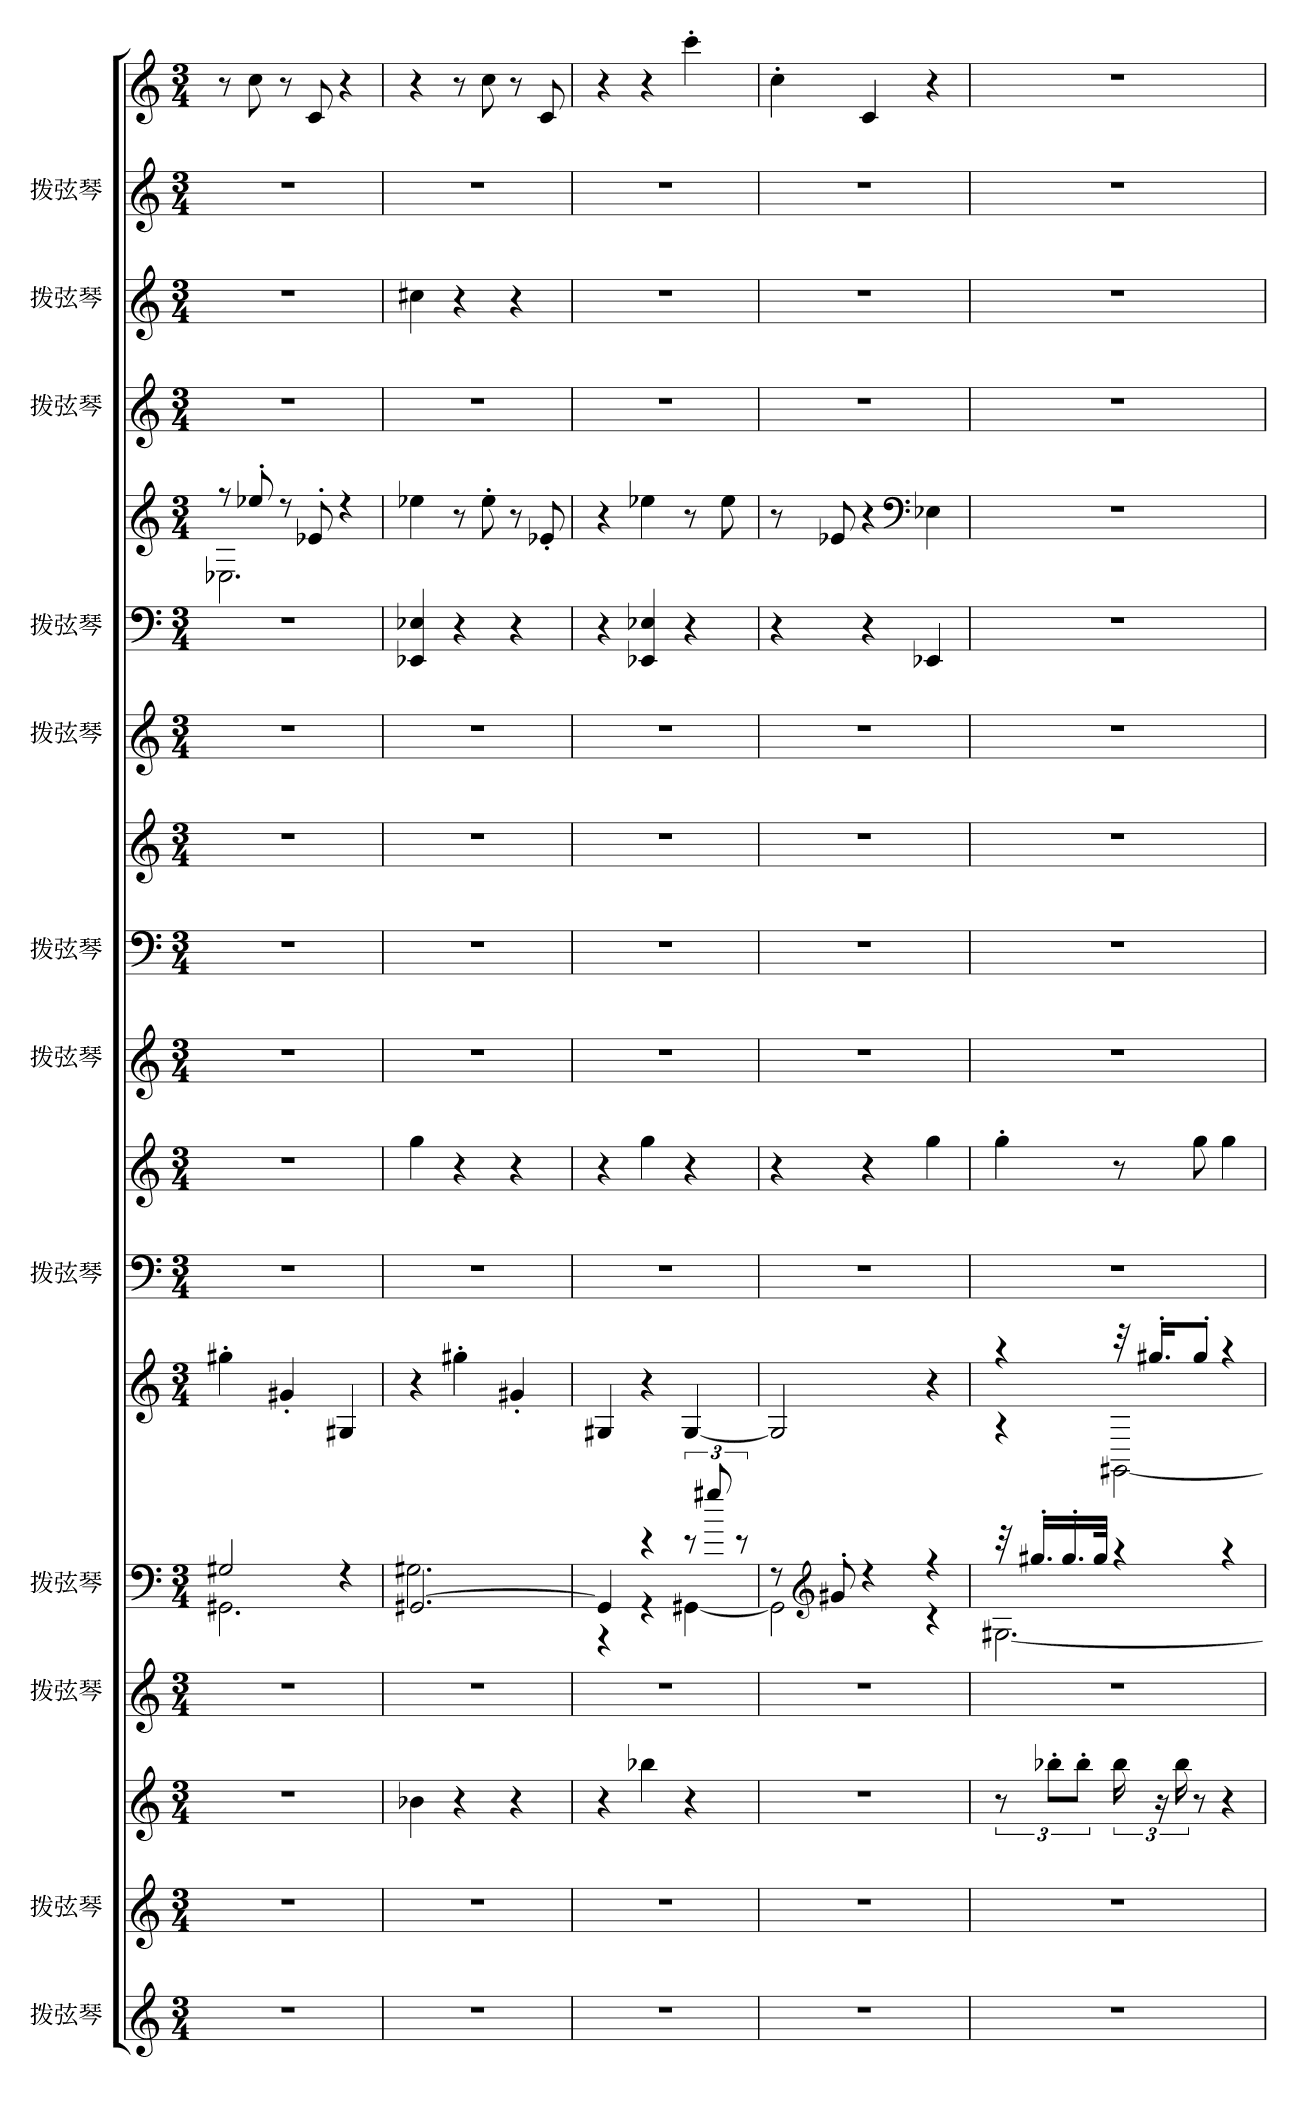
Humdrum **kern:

**kern	**kern	**kern	**kern	**kern	**kern	**kern	**kern	**kern	**kern	**kern	**kern	**kern	**kern	**kern	**kern	**kern	**kern
*part12	*part11	*part11	*part10	*part9	*part9	*part8	*part8	*part7	*part6	*part6	*part5	*part4	*part4	*part3	*part2	*part1	*part1
*staff18	*staff17	*staff16	*staff15	*staff14	*staff13	*staff12	*staff11	*staff10	*staff9	*staff8	*staff7	*staff6	*staff5	*staff4	*staff3	*staff2	*staff1
*I"拨弦琴	*I"拨弦琴	*	*I"拨弦琴	*I"拨弦琴	*	*I"拨弦琴	*	*I"拨弦琴	*I"拨弦琴	*	*I"拨弦琴	*I"拨弦琴	*	*I"拨弦琴	*I"拨弦琴	*I"拨弦琴	*
*clefG2	*clefG2	*clefG2	*clefG2	*clefF4	*clefG2	*clefF4	*clefG2	*clefG2	*clefF4	*clefG2	*clefG2	*clefF4	*clefG2	*clefG2	*clefG2	*clefG2	*clefG2
*k[]	*k[]	*k[]	*k[]	*k[]	*k[]	*k[]	*k[]	*k[]	*k[]	*k[]	*k[]	*k[]	*k[]	*k[]	*k[]	*k[]	*k[]
*M3/4	*M3/4	*M3/4	*M3/4	*M3/4	*M3/4	*M3/4	*M3/4	*M3/4	*M3/4	*M3/4	*M3/4	*M3/4	*M3/4	*M3/4	*M3/4	*M3/4	*M3/4
*MM149	*MM149	*MM149	*MM149	*MM149	*MM149	*MM149	*MM149	*MM149	*MM149	*MM149	*MM149	*MM149	*MM149	*MM149	*MM149	*MM149	*MM149
=1	=1	=1	=1	=1	=1	=1	=1	=1	=1	=1	=1	=1	=1	=1	=1	=1	=1
*	*	*	*	*^	*	*	*	*	*	*	*	*	*^	*	*	*	*
2.r	2.r	2.r	2.r	2G#X/	2.GG#X\	4gg#X'\	2.r	2.r	2.r	2.r	2.r	2.r	2.r	8r	2.E-X\	2.r	2.r	2.r	8r
.	.	.	.	.	.	.	.	.	.	.	.	.	.	8ee-X'/	.	.	.	.	8cc\
.	.	.	.	.	.	4g#X'/	.	.	.	.	.	.	.	8r	.	.	.	.	8r
.	.	.	.	.	.	.	.	.	.	.	.	.	.	8e-X'/	.	.	.	.	8c/
.	.	.	.	4r	.	4G#X/	.	.	.	.	.	.	.	4r	.	.	.	.	4r
*	*	*	*	*	*	*	*	*	*	*	*	*	*	*v	*v	*	*	*	*
=2	=2	=2	=2	=2	=2	=2	=2	=2	=2	=2	=2	=2	=2	=2	=2	=2	=2	=2
2.r	2.r	4b-X\	2.r	[2.GG#X/	2.G#X\	4r	2.r	4gg\	2.r	2.r	2.r	2.r	4EE-X/ 4E-X/	4ee-X\	2.r	4cc#X\	2.r	4r
.	.	4r	.	.	.	4gg#X'\	.	4r	.	.	.	.	4r	8r	.	4r	.	8r
.	.	.	.	.	.	.	.	.	.	.	.	.	.	8ee-'\	.	.	.	8cc\
.	.	4r	.	.	.	4g#X'/	.	4r	.	.	.	.	4r	8r	.	4r	.	8r
.	.	.	.	.	.	.	.	.	.	.	.	.	.	8e-X'/	.	.	.	8c/
=3	=3	=3	=3	=3	=3	=3	=3	=3	=3	=3	=3	=3	=3	=3	=3	=3	=3	=3
2.r	2.r	4r	2.r	4GG#/]	4r	4G#X/	2.r	4r	2.r	2.r	2.r	2.r	4r	4r	2.r	2.r	2.r	4r
.	.	4bb-X\	.	4r	4r	4r	.	4gg\	.	.	.	.	4EE-X/ 4E-X/	4ee-X\	.	.	.	4r
.	.	4r	.	12r	[4GG#X\	[4G#/	.	4r	.	.	.	.	4r	8r	.	.	.	4ccc'\
.	.	.	.	12gg#X/	.	.	.	.	.	.	.	.	.	.	.	.	.	.
.	.	.	.	.	.	.	.	.	.	.	.	.	.	8ee-\	.	.	.	.
.	.	.	.	12r	.	.	.	.	.	.	.	.	.	.	.	.	.	.
=4	=4	=4	=4	=4	=4	=4	=4	=4	=4	=4	=4	=4	=4	=4	=4	=4	=4	=4
2.r	2.r	2.r	2.r	8r	2GG#\]	2G#/]	2.r	4r	2.r	2.r	2.r	2.r	4r	8r	2.r	2.r	2.r	4cc'\
*	*	*	*	*clefG2	*	*	*	*	*	*	*	*	*	*	*	*	*	*
.	.	.	.	8g#X'/	.	.	.	.	.	.	.	.	.	8e-X/	.	.	.	.
.	.	.	.	4r	.	.	.	4r	.	.	.	.	4r	4r	.	.	.	4c/
*	*	*	*	*	*	*	*	*	*	*	*	*	*	*clefF4	*	*	*	*
.	.	.	.	4r	4r	4r	.	4gg\	.	.	.	.	4EE-X/	4E-X\	.	.	.	4r
!!LO:PB:g=z
=5	=5	=5	=5	=5	=5	=5	=5	=5	=5	=5	=5	=5	=5	=5	=5	=5	=5	=5
*	*	*	*	*	*	*^	*	*	*	*	*	*	*	*	*	*	*	*
2.r	2.r	12r	2.r	32r	[2.G#X\	4r	4r	2.r	4gg'\	2.r	2.r	2.r	2.r	2.r	2.r	2.r	2.r	2.r	2.r
.	.	.	.	16.gg#X'/LL	.	.	.	.	.	.	.	.	.	.	.	.	.	.	.
.	.	12bb-X'\L	.	.	.	.	.	.	.	.	.	.	.	.	.	.	.	.	.
.	.	.	.	16.gg#'/	.	.	.	.	.	.	.	.	.	.	.	.	.	.	.
.	.	12bb-'\J	.	.	.	.	.	.	.	.	.	.	.	.	.	.	.	.	.
.	.	.	.	32gg#/JJk	.	.	.	.	.	.	.	.	.	.	.	.	.	.	.
.	.	24bb-\	.	4r	.	32r	[2GG#X\	.	8r	.	.	.	.	.	.	.	.	.	.
.	.	.	.	.	.	16.gg#X'/KL	.	.	.	.	.	.	.	.	.	.	.	.	.
.	.	24r	.	.	.	.	.	.	.	.	.	.	.	.	.	.	.	.	.
.	.	24bb-\	.	.	.	.	.	.	.	.	.	.	.	.	.	.	.	.	.
.	.	8r	.	.	.	8gg#'/J	.	.	8gg\	.	.	.	.	.	.	.	.	.	.
.	.	4r	.	4r	.	4r	.	.	4gg\	.	.	.	.	.	.	.	.	.	.
*	*	*	*	*v	*v	*	*	*	*	*	*	*	*	*	*	*	*	*	*
*	*	*	*	*	*v	*v	*	*	*	*	*	*	*	*	*	*	*	*
=	=	=	=	=	=	=	=	=	=	=	=	=	=	=	=	=	=
*-	*-	*-	*-	*-	*-	*-	*-	*-	*-	*-	*-	*-	*-	*-	*-	*-	*-
